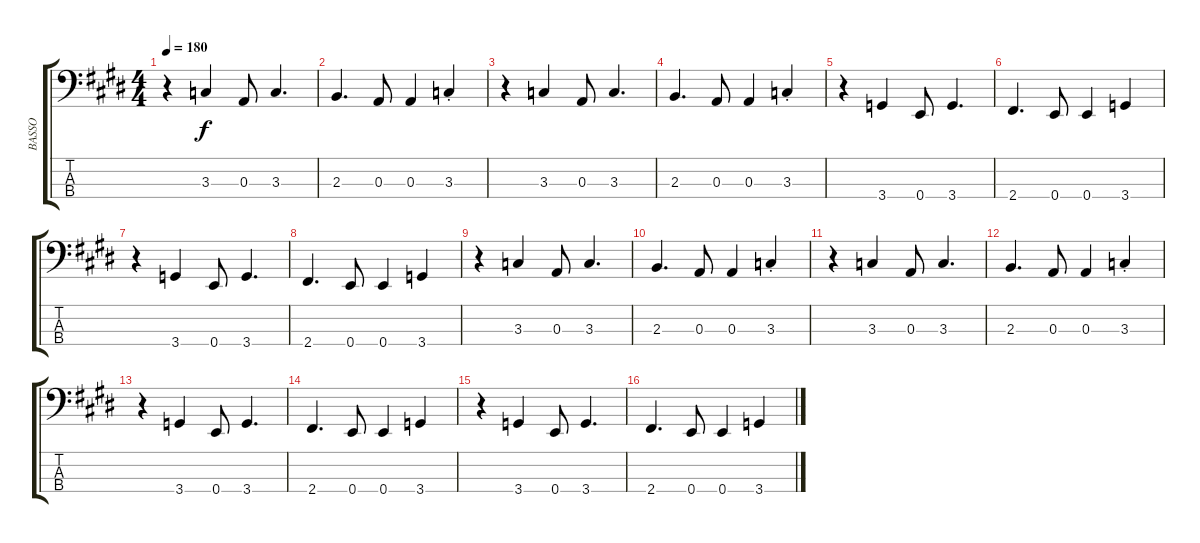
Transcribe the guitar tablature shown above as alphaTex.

\track ("BASSO" "BASSO") {instrument electricbasspick}
\staff {score tabs}
\tuning (G2 D2 A1 E1) {hide}
\ts (4 4)
\tempo 180
\clef f4
\ks e
r.4{dy f} 3.3.4 0.3.8 3.3.4{d} |
2.3.4{d} 0.3.8 0.3.4 3.3{st}.4 |
r.4 3.3.4 0.3.8 3.3.4{d} |
2.3.4{d} 0.3.8 0.3.4 3.3{st}.4 |
r.4 3.4.4 0.4.8 3.4.4{d} |
2.4.4{d} 0.4.8 0.4.4 3.4.4 |
r.4 3.4.4 0.4.8 3.4.4{d} |
2.4.4{d} 0.4.8 0.4.4 3.4.4 |
r.4 3.3.4 0.3.8 3.3.4{d} |
2.3.4{d} 0.3.8 0.3.4 3.3{st}.4 |
r.4 3.3.4 0.3.8 3.3.4{d} |
2.3.4{d} 0.3.8 0.3.4 3.3{st}.4 |
r.4 3.4.4 0.4.8 3.4.4{d} |
2.4.4{d} 0.4.8 0.4.4 3.4.4 |
r.4 3.4.4 0.4.8 3.4.4{d} |
2.4.4{d} 0.4.8 0.4.4 3.4.4
